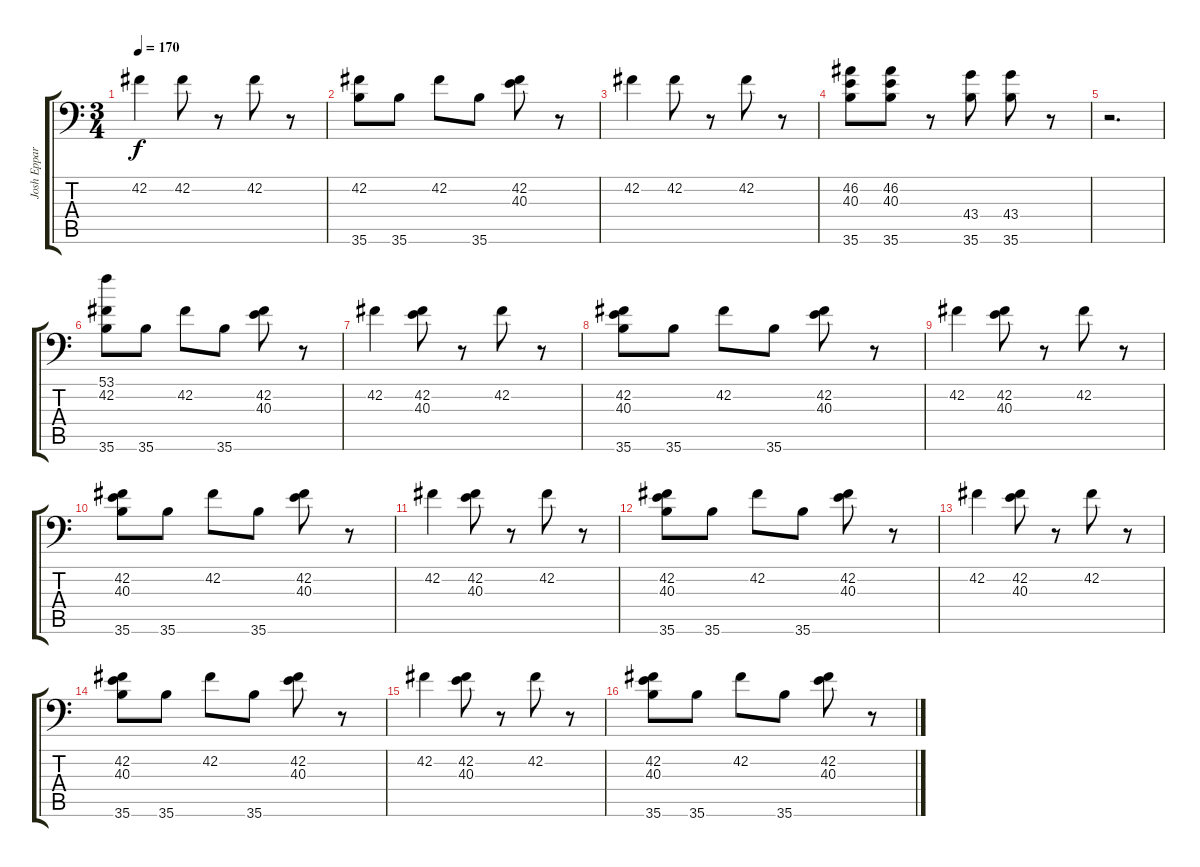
\track ("Josh Eppard" "Josh Eppar") {instrument acousticgrandpiano}
\staff {score tabs}
\tuning (C-1 C-1 C-1 C-1 C-1 C-1) {hide}
\ts (3 4)
\tempo 170
\clef f4
\ks c
42.2.4{dy f} 42.2.8 r.8 42.2.8 r.8 |
(42.2 35.6).8 35.6.8 42.2.8 35.6.8 (42.2 40.3).8 r.8 |
42.2.4 42.2.8 r.8 42.2.8 r.8 |
(46.2 40.3 35.6).8 (46.2 40.3 35.6).8 r.8 (43.4 35.6).8 (43.4 35.6).8 r.8 |
r.2{d} |
(53.1 42.2 35.6).8 35.6.8 42.2.8 35.6.8 (42.2 40.3).8 r.8 |
42.2.4 (42.2 40.3).8 r.8 42.2.8 r.8 |
(42.2 40.3 35.6).8 35.6.8 42.2.8 35.6.8 (42.2 40.3).8 r.8 |
42.2.4 (42.2 40.3).8 r.8 42.2.8 r.8 |
(42.2 40.3 35.6).8 35.6.8 42.2.8 35.6.8 (42.2 40.3).8 r.8 |
42.2.4 (42.2 40.3).8 r.8 42.2.8 r.8 |
(42.2 40.3 35.6).8 35.6.8 42.2.8 35.6.8 (42.2 40.3).8 r.8 |
42.2.4 (42.2 40.3).8 r.8 42.2.8 r.8 |
(42.2 40.3 35.6).8 35.6.8 42.2.8 35.6.8 (42.2 40.3).8 r.8 |
42.2.4 (42.2 40.3).8 r.8 42.2.8 r.8 |
(42.2 40.3 35.6).8 35.6.8 42.2.8 35.6.8 (42.2 40.3).8 r.8
